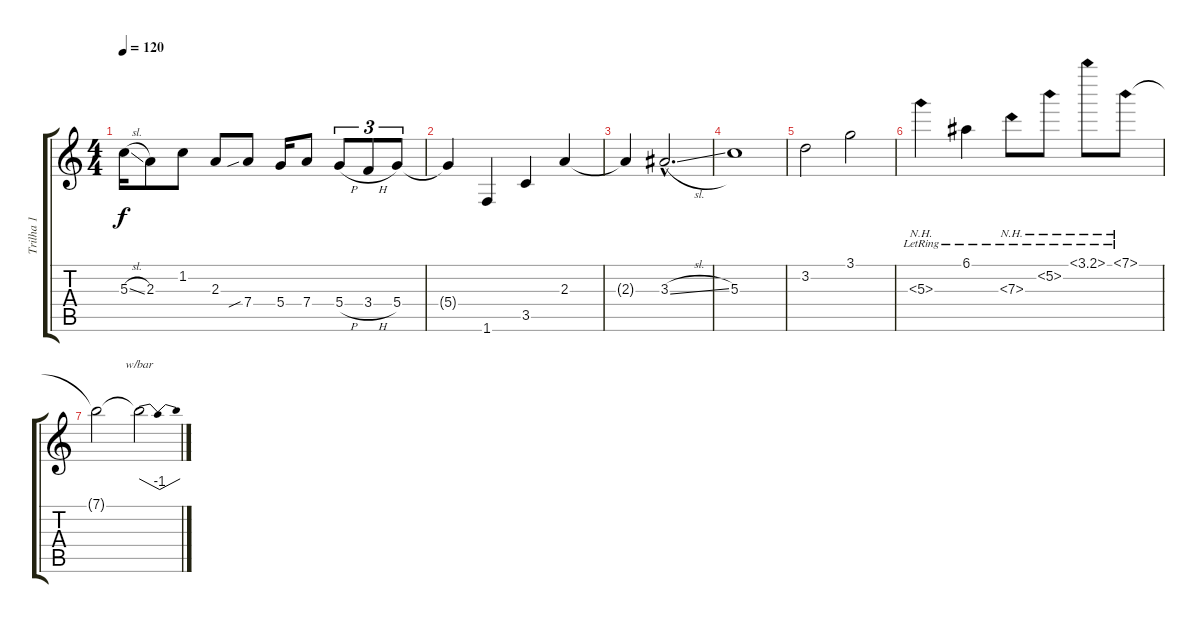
\track ("Trilha 1" "Trilha 1") {instrument electricguitarclean}
\staff {score tabs}
\tuning (E4 B3 G3 D3 A2 E2) {hide}
\ts (4 4)
\tempo 120
\clef g2
\ks c
5.3{sl}.16{dy f} 2.3.8 1.2.8 2.3.8 7.4{sib}.8 5.4.16 7.4.8 5.4{h}.8{tu (3 2)} 3.4{h}.8{tu (3 2)} 5.4.8{tu (3 2)} |
5.4{t}.4 1.6.4 3.5.4 2.3.4 |
2.3{t}.4 3.3{sl hac}.2{d} |
5.3.1 |
3.2.2 3.1.2 |
5.3{nh lr}.4 6.1{lr}.4 7.3{nh lr}.8 5.2{nh lr}.8 3.1{nh lr}.8 7.1{nh lr}.8 |
7.1{t}.2 7.1{t}.2{tbe (dip default 0 0 30 -4 60 0)}
